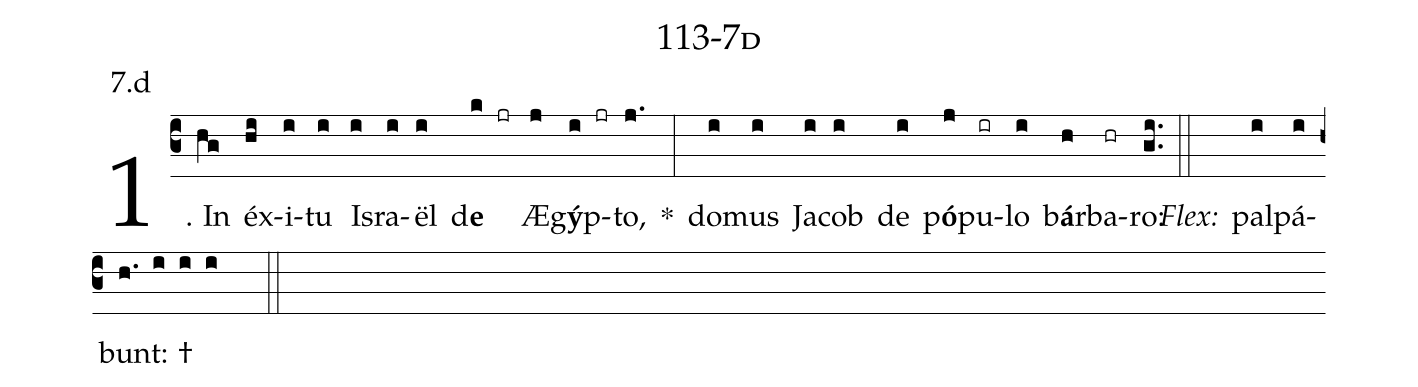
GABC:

name: 113-7d;
annotation: 7.d;
%%
(c3)1. In(hg) éx(hi)i(i)tu(i) Is(i)ra(i)ël(i) d<b>e</b>(k jr) Æ(j)g<b>ý</b>p(i jr)to,(j.) *(:) do(i)mus(i) Ja(i)cob(i) de(i) p<b>ó</b>(j)pu(ir)lo(i) b<b>á</b>r(h)ba(hr)ro:(gi..) (::)
<i>Flex:</i>()  pal(i)pá(i)bunt: †(h. i i i  ::)
